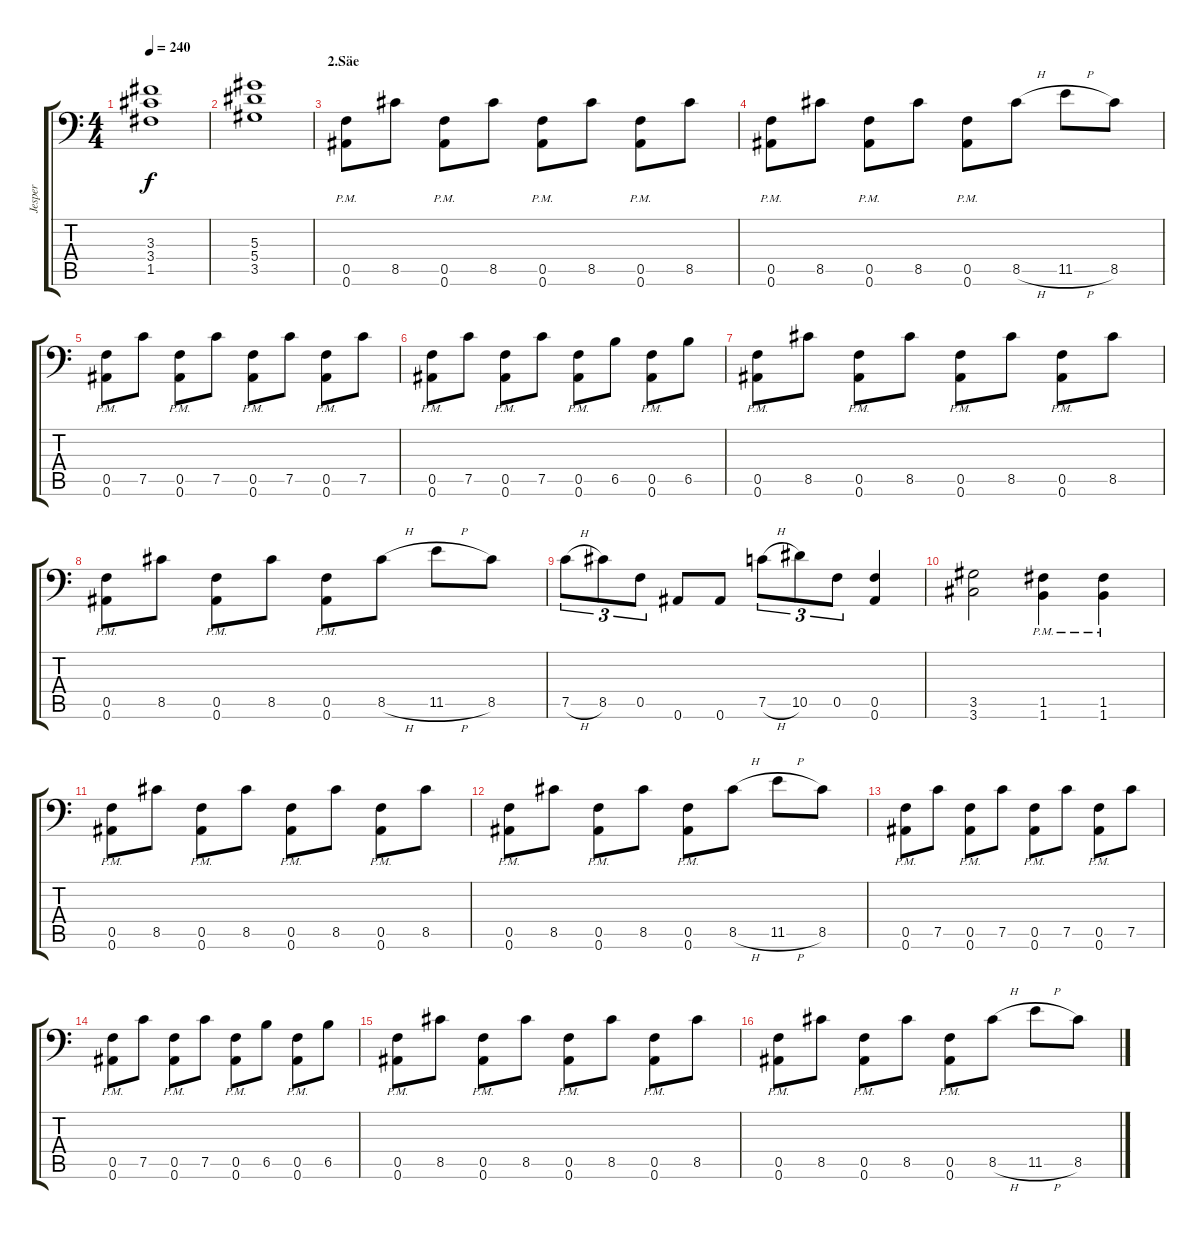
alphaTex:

\track ("Jesper" "Jesper") {instrument distortionguitar}
\staff {score tabs}
\tuning (C4 G3 Eb3 Bb2 F2 Bb1) {hide}
\ts (4 4)
\tempo 240
\clef f4
\ks c
(3.3 3.4 1.5).1{dy f} |
(5.3 5.4 3.5).1 |
\section ("" "2.Säe")
(0.5{pm} 0.6{pm}).8 8.5.8 (0.5{pm} 0.6{pm}).8 8.5.8 (0.5{pm} 0.6{pm}).8 8.5.8 (0.5{pm} 0.6{pm}).8 8.5.8 |
(0.5{pm} 0.6{pm}).8 8.5.8 (0.5{pm} 0.6{pm}).8 8.5.8 (0.5{pm} 0.6{pm}).8 8.5{h}.8 11.5{h}.8 8.5.8 |
(0.5{pm} 0.6{pm}).8 7.5.8 (0.5{pm} 0.6{pm}).8 7.5.8 (0.5{pm} 0.6{pm}).8 7.5.8 (0.5{pm} 0.6{pm}).8 7.5.8 |
(0.5{pm} 0.6{pm}).8 7.5.8 (0.5{pm} 0.6{pm}).8 7.5.8 (0.5{pm} 0.6{pm}).8 6.5.8 (0.5{pm} 0.6{pm}).8 6.5.8 |
(0.5{pm} 0.6{pm}).8 8.5.8 (0.5{pm} 0.6{pm}).8 8.5.8 (0.5{pm} 0.6{pm}).8 8.5.8 (0.5{pm} 0.6{pm}).8 8.5.8 |
(0.5{pm} 0.6{pm}).8 8.5.8 (0.5{pm} 0.6{pm}).8 8.5.8 (0.5{pm} 0.6{pm}).8 8.5{h}.8 11.5{h}.8 8.5.8 |
7.5{h}.8{tu (3 2)} 8.5.8{tu (3 2)} 0.5.8{tu (3 2)} 0.6.8 0.6.8 7.5{h}.8{tu (3 2)} 10.5.8{tu (3 2)} 0.5.8{tu (3 2)} (0.5 0.6).4 |
(3.5 3.6).2 (1.5{pm} 1.6{pm}).4 (1.5{pm} 1.6{pm}).4 |
(0.5{pm} 0.6{pm}).8 8.5.8 (0.5{pm} 0.6{pm}).8 8.5.8 (0.5{pm} 0.6{pm}).8 8.5.8 (0.5{pm} 0.6{pm}).8 8.5.8 |
(0.5{pm} 0.6{pm}).8 8.5.8 (0.5{pm} 0.6{pm}).8 8.5.8 (0.5{pm} 0.6{pm}).8 8.5{h}.8 11.5{h}.8 8.5.8 |
(0.5{pm} 0.6{pm}).8 7.5.8 (0.5{pm} 0.6{pm}).8 7.5.8 (0.5{pm} 0.6{pm}).8 7.5.8 (0.5{pm} 0.6{pm}).8 7.5.8 |
(0.5{pm} 0.6{pm}).8 7.5.8 (0.5{pm} 0.6{pm}).8 7.5.8 (0.5{pm} 0.6{pm}).8 6.5.8 (0.5{pm} 0.6{pm}).8 6.5.8 |
(0.5{pm} 0.6{pm}).8 8.5.8 (0.5{pm} 0.6{pm}).8 8.5.8 (0.5{pm} 0.6{pm}).8 8.5.8 (0.5{pm} 0.6{pm}).8 8.5.8 |
(0.5{pm} 0.6{pm}).8 8.5.8 (0.5{pm} 0.6{pm}).8 8.5.8 (0.5{pm} 0.6{pm}).8 8.5{h}.8 11.5{h}.8 8.5.8
